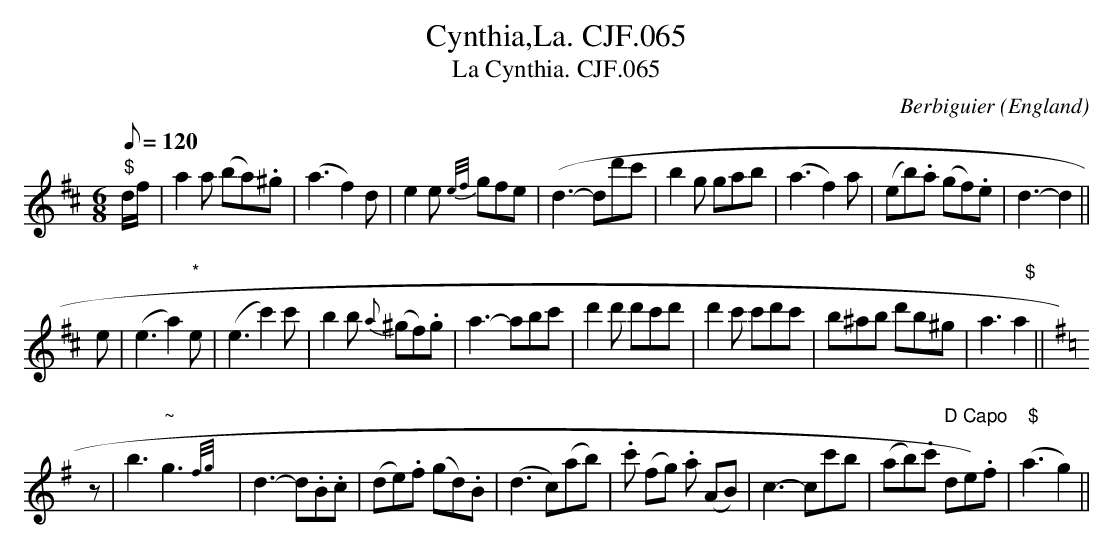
X:1
T:Cynthia,La. CJF.065
T:La Cynthia. CJF.065
M:6/8
L:1/8
Q:120
C:Berbiguier
O:England
K:D
"$"d/f/|a2a (ba).^g|(a3f2)d|e2e {e/f/}gfe|(d3-dd'c'|\
b2g gab|(a3f2)a|(eb).a (gf).e|d3-d2h||!e|(e3a2)"*"e|
(e3c'2)c'|b2b {a}(^gf).g|a3-abc'|d'2d' d'c'd'|\
d'2c' c'd'c'|b^ab d'b^g|a3"   $"a2||!\
K:G
z|b3"~"g3{f/g/}|d3-d.B.c|
(de).f (gd).B|(d3c)(ab)|.c' (fg) .a (AB)|c3-cc'b|(ab).c' " D Capo    $"(
de).f|(a3g2)||
